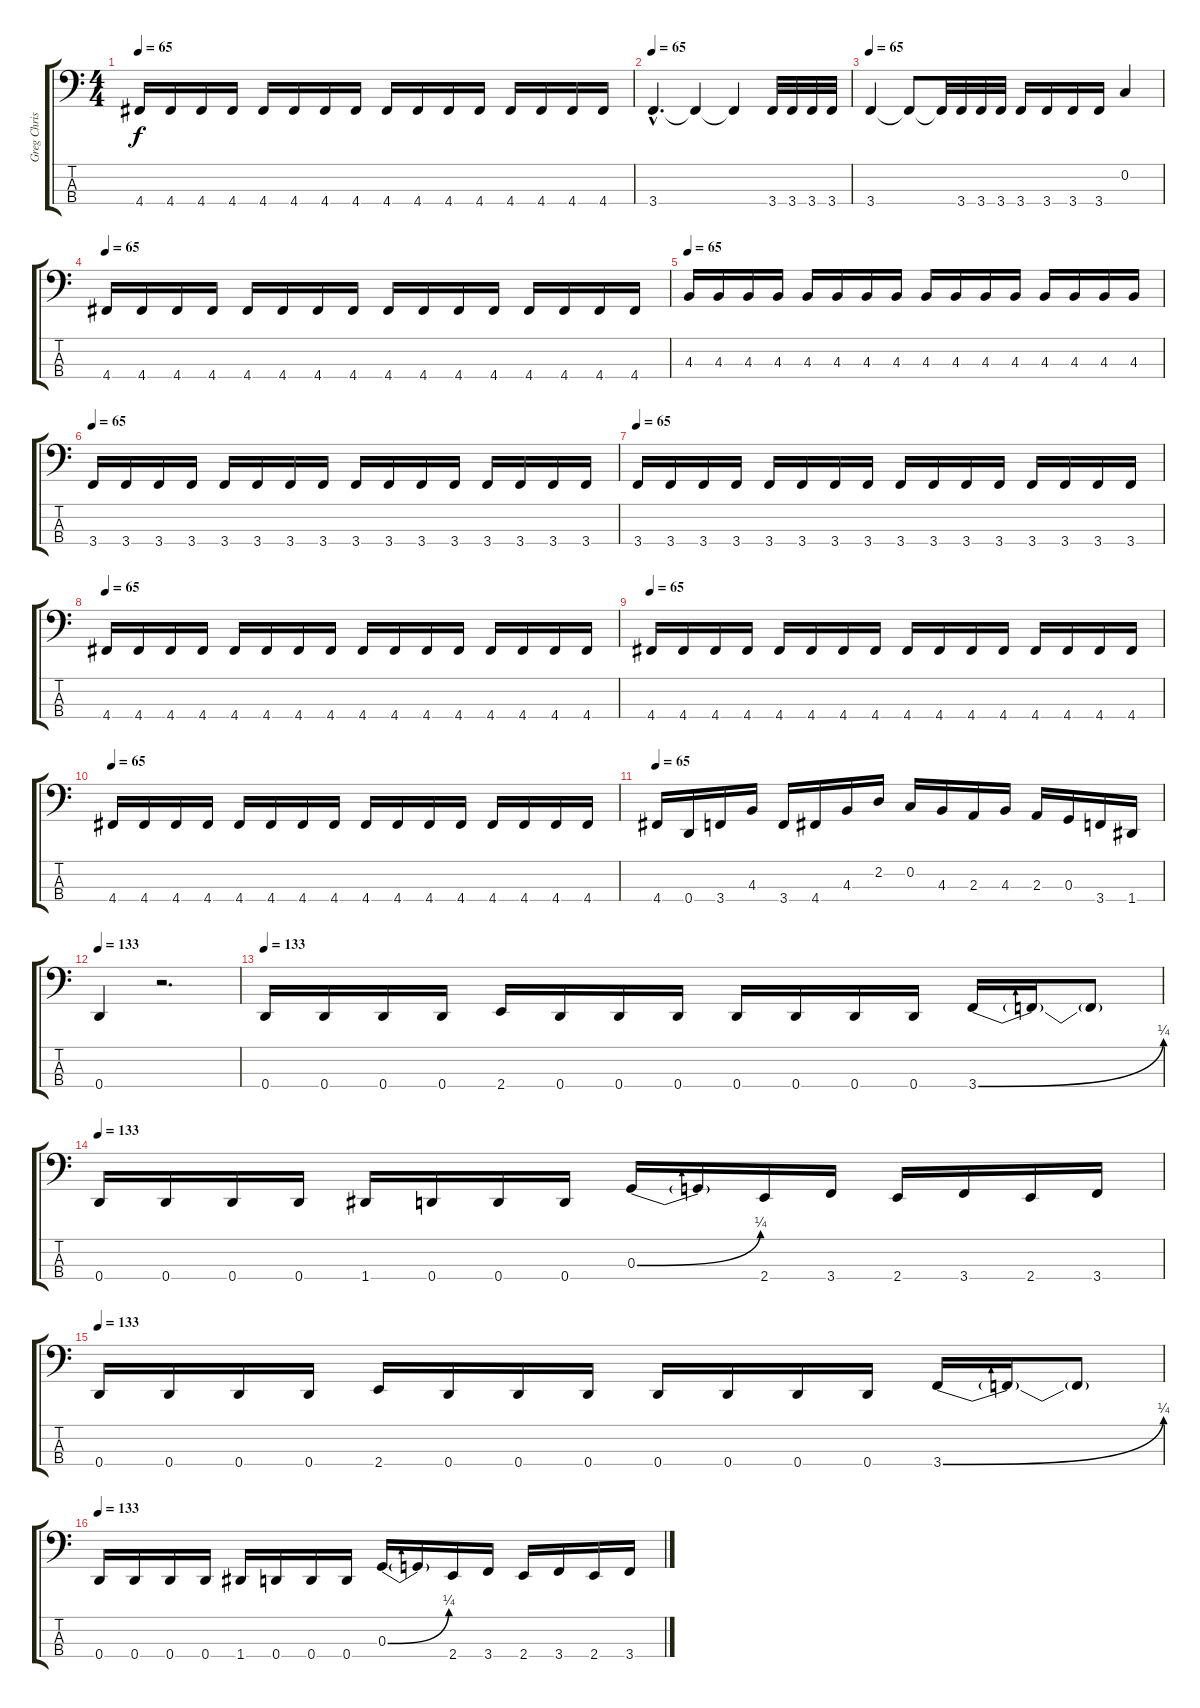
\track ("Greg Christian" "Greg Chris") {instrument electricbassfinger}
\staff {score tabs}
\tuning (F2 C2 G1 D1) {hide}
\ts (4 4)
\tempo 65
\clef f4
\ks c
4.4.16{dy f} 4.4.16 4.4.16 4.4.16 4.4.16 4.4.16 4.4.16 4.4.16 4.4.16 4.4.16 4.4.16 4.4.16 4.4.16 4.4.16 4.4.16 4.4.16 |
\tempo 65
3.4{hac}.4{d} 3.4{t}.4 3.4{t}.4 3.4.32 3.4.32 3.4.32 3.4.32 |
\tempo 65
3.4.4 3.4{t}.8 3.4{t}.32 3.4.32 3.4.32 3.4.32 3.4.16 3.4.16 3.4.16 3.4.16 0.2.4 |
\tempo 65
4.4.16 4.4.16 4.4.16 4.4.16 4.4.16 4.4.16 4.4.16 4.4.16 4.4.16 4.4.16 4.4.16 4.4.16 4.4.16 4.4.16 4.4.16 4.4.16 |
\tempo 65
4.3.16 4.3.16 4.3.16 4.3.16 4.3.16 4.3.16 4.3.16 4.3.16 4.3.16 4.3.16 4.3.16 4.3.16 4.3.16 4.3.16 4.3.16 4.3.16 |
\tempo 65
3.4.16 3.4.16 3.4.16 3.4.16 3.4.16 3.4.16 3.4.16 3.4.16 3.4.16 3.4.16 3.4.16 3.4.16 3.4.16 3.4.16 3.4.16 3.4.16 |
\tempo 65
3.4.16 3.4.16 3.4.16 3.4.16 3.4.16 3.4.16 3.4.16 3.4.16 3.4.16 3.4.16 3.4.16 3.4.16 3.4.16 3.4.16 3.4.16 3.4.16 |
\tempo 65
4.4.16 4.4.16 4.4.16 4.4.16 4.4.16 4.4.16 4.4.16 4.4.16 4.4.16 4.4.16 4.4.16 4.4.16 4.4.16 4.4.16 4.4.16 4.4.16 |
\tempo 65
4.4.16 4.4.16 4.4.16 4.4.16 4.4.16 4.4.16 4.4.16 4.4.16 4.4.16 4.4.16 4.4.16 4.4.16 4.4.16 4.4.16 4.4.16 4.4.16 |
\tempo 65
4.4.16 4.4.16 4.4.16 4.4.16 4.4.16 4.4.16 4.4.16 4.4.16 4.4.16 4.4.16 4.4.16 4.4.16 4.4.16 4.4.16 4.4.16 4.4.16 |
\tempo 65
4.4.16 0.4.16 3.4.16 4.3.16 3.4.16 4.4.16 4.3.16 2.2.16 0.2.16 4.3.16 2.3.16 4.3.16 2.3.16 0.3.16 3.4.16 1.4.16 |
\tempo 133
0.4.4 r.2{d} |
\tempo 133
0.4.16 0.4.16 0.4.16 0.4.16 2.4.16 0.4.16 0.4.16 0.4.16 0.4.16 0.4.16 0.4.16 0.4.16 3.4{be (bend 0 0 60 1)}.16 3.4{t}.16 3.4{t}.8 |
\tempo 133
0.4.16 0.4.16 0.4.16 0.4.16 1.4.16 0.4.16 0.4.16 0.4.16 0.3{be (bend 0 0 60 1)}.16 0.3{t}.16 2.4.16 3.4.16 2.4.16 3.4.16 2.4.16 3.4.16 |
\tempo 133
0.4.16 0.4.16 0.4.16 0.4.16 2.4.16 0.4.16 0.4.16 0.4.16 0.4.16 0.4.16 0.4.16 0.4.16 3.4{be (bend 0 0 60 1)}.16 3.4{t}.16 3.4{t}.8 |
\tempo 133
0.4.16 0.4.16 0.4.16 0.4.16 1.4.16 0.4.16 0.4.16 0.4.16 0.3{be (bend 0 0 60 1)}.16 0.3{t}.16 2.4.16 3.4.16 2.4.16 3.4.16 2.4.16 3.4.16
